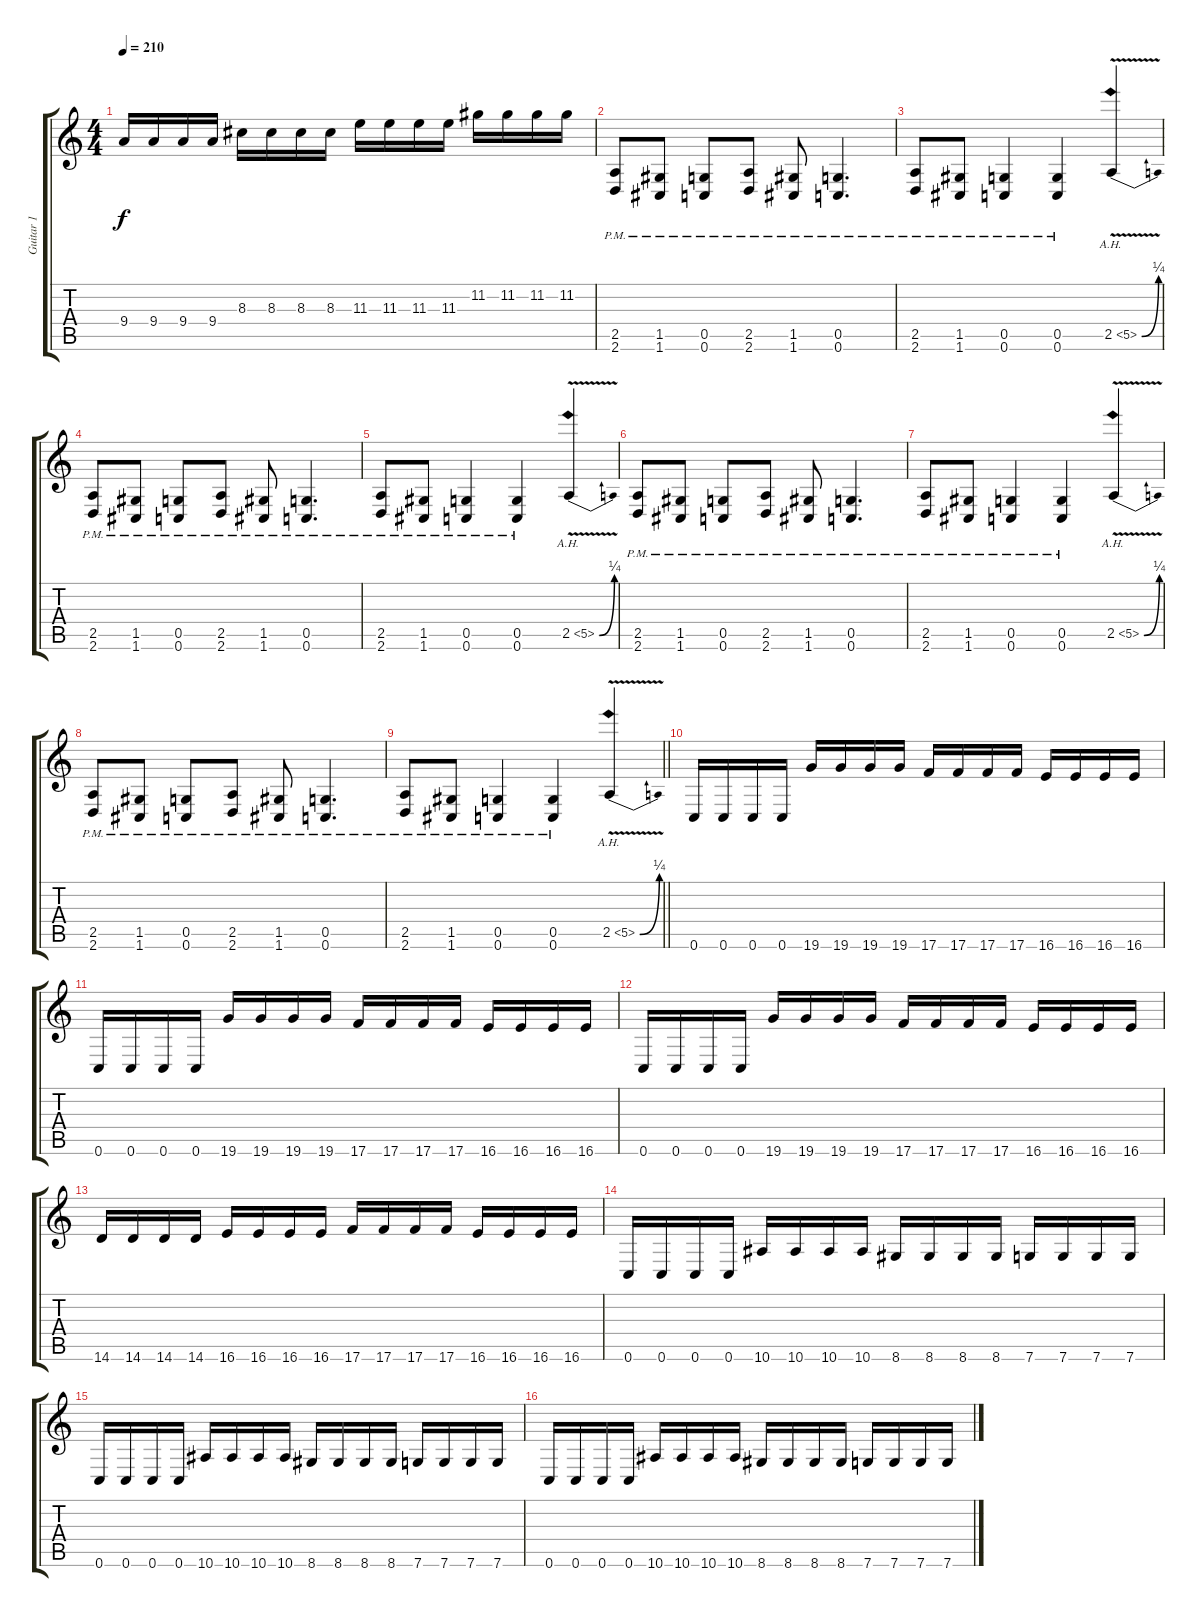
\track ("Guitar 1" "Guitar 1") {instrument distortionguitar}
\staff {score tabs}
\tuning (D4 A3 F3 C3 G2 C2) {hide}
\ts (4 4)
\tempo 210
\clef g2
\ks c
9.4.16{dy f} 9.4.16 9.4.16 9.4.16 8.3.16 8.3.16 8.3.16 8.3.16 11.3.16 11.3.16 11.3.16 11.3.16 11.2.16 11.2.16 11.2.16 11.2.16 |
(2.5{pm} 2.6{pm}).8 (1.5{pm} 1.6{pm}).8 (0.5{pm} 0.6{pm}).8 (2.5{pm} 2.6{pm}).8 (1.5{pm} 1.6{pm}).8 (0.5{pm} 0.6{pm}).4{d} |
(2.5{pm} 2.6{pm}).8 (1.5{pm} 1.6{pm}).8 (0.5{pm} 0.6{pm}).4 (0.5 0.6{pm}).4 2.5{be (bend 0 0 60 1) ah 3 v}.4 |
(2.5{pm} 2.6{pm}).8 (1.5{pm} 1.6{pm}).8 (0.5{pm} 0.6{pm}).8 (2.5{pm} 2.6{pm}).8 (1.5{pm} 1.6{pm}).8 (0.5{pm} 0.6{pm}).4{d} |
(2.5{pm} 2.6{pm}).8 (1.5{pm} 1.6{pm}).8 (0.5{pm} 0.6{pm}).4 (0.5 0.6{pm}).4 2.5{be (bend 0 0 60 1) ah 3 v}.4 |
(2.5{pm} 2.6{pm}).8 (1.5{pm} 1.6{pm}).8 (0.5{pm} 0.6{pm}).8 (2.5{pm} 2.6{pm}).8 (1.5{pm} 1.6{pm}).8 (0.5{pm} 0.6{pm}).4{d} |
(2.5{pm} 2.6{pm}).8 (1.5{pm} 1.6{pm}).8 (0.5{pm} 0.6{pm}).4 (0.5 0.6{pm}).4 2.5{be (bend 0 0 60 1) ah 3 v}.4 |
(2.5{pm} 2.6{pm}).8 (1.5{pm} 1.6{pm}).8 (0.5{pm} 0.6{pm}).8 (2.5{pm} 2.6{pm}).8 (1.5{pm} 1.6{pm}).8 (0.5{pm} 0.6{pm}).4{d} |
\barLineRight lightlight
(2.5{pm} 2.6{pm}).8 (1.5{pm} 1.6{pm}).8 (0.5{pm} 0.6{pm}).4 (0.5 0.6{pm}).4 2.5{be (bend 0 0 60 1) ah 3 v}.4 |
0.6.16 0.6.16 0.6.16 0.6.16 19.6.16 19.6.16 19.6.16 19.6.16 17.6.16 17.6.16 17.6.16 17.6.16 16.6.16 16.6.16 16.6.16 16.6.16 |
0.6.16 0.6.16 0.6.16 0.6.16 19.6.16 19.6.16 19.6.16 19.6.16 17.6.16 17.6.16 17.6.16 17.6.16 16.6.16 16.6.16 16.6.16 16.6.16 |
0.6.16 0.6.16 0.6.16 0.6.16 19.6.16 19.6.16 19.6.16 19.6.16 17.6.16 17.6.16 17.6.16 17.6.16 16.6.16 16.6.16 16.6.16 16.6.16 |
14.6.16 14.6.16 14.6.16 14.6.16 16.6.16 16.6.16 16.6.16 16.6.16 17.6.16 17.6.16 17.6.16 17.6.16 16.6.16 16.6.16 16.6.16 16.6.16 |
0.6.16 0.6.16 0.6.16 0.6.16 10.6.16 10.6.16 10.6.16 10.6.16 8.6.16 8.6.16 8.6.16 8.6.16 7.6.16 7.6.16 7.6.16 7.6.16 |
0.6.16 0.6.16 0.6.16 0.6.16 10.6.16 10.6.16 10.6.16 10.6.16 8.6.16 8.6.16 8.6.16 8.6.16 7.6.16 7.6.16 7.6.16 7.6.16 |
0.6.16 0.6.16 0.6.16 0.6.16 10.6.16 10.6.16 10.6.16 10.6.16 8.6.16 8.6.16 8.6.16 8.6.16 7.6.16 7.6.16 7.6.16 7.6.16
